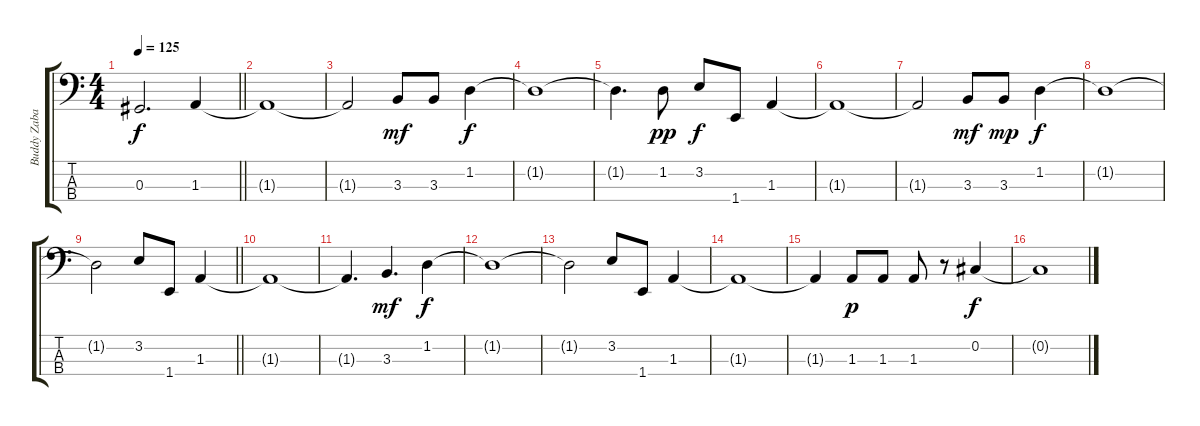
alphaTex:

\track ("Buddy Zabala (Bass)" "Buddy Zaba") {instrument electricbassfinger}
\staff {score tabs}
\tuning (Gb2 Db2 Ab1 Eb1) {hide}
\ts (4 4)
\tempo 125
\clef f4
\barLineRight lightlight
\ks c
0.3{t}.2{d dy f} 1.3.4 |
1.3{t}.1 |
1.3{t}.2 3.3.8{dy mf} 3.3.8 1.2.4{dy f} |
1.2{t}.1 |
1.2{t}.4{d} 1.2.8{dy pp} 3.2.8{dy f} 1.4.8 1.3.4 |
1.3{t}.1 |
1.3{t}.2 3.3.8{dy mf} 3.3.8{dy mp} 1.2.4{dy f} |
1.2{t}.1 |
\barLineRight lightlight
1.2{t}.2 3.2.8 1.4.8 1.3.4 |
1.3{t}.1 |
1.3{t}.4{d} 3.3.4{d dy mf} 1.2.4{dy f} |
1.2{t}.1 |
1.2{t}.2 3.2.8 1.4.8 1.3.4 |
1.3{t}.1 |
1.3{t}.4 1.3.8{dy p} 1.3.8 1.3.8 r.8 0.2.4{dy f} |
0.2{t}.1
